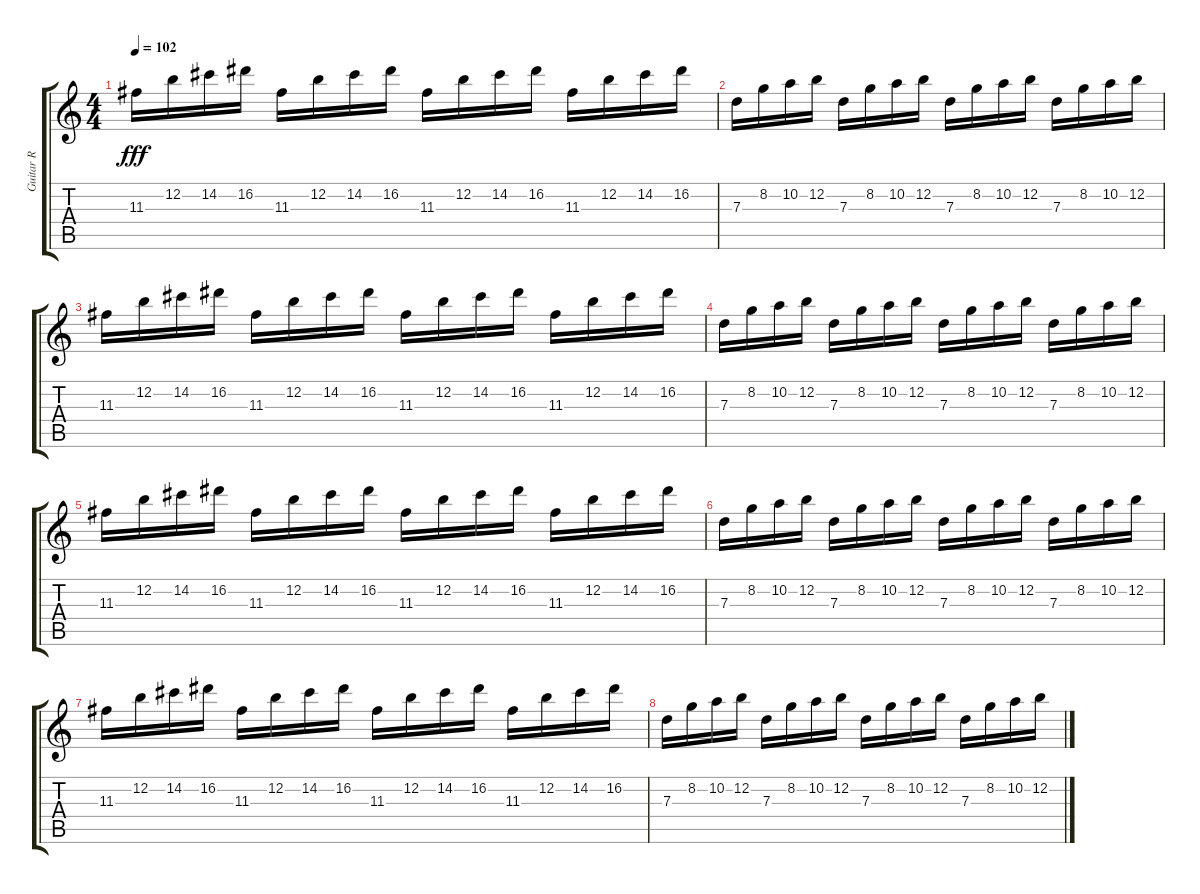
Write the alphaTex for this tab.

\track ("Guitar R" "Guitar R") {instrument distortionguitar}
\staff {score tabs}
\tuning (E4 B3 G3 D3 A2 E2) {hide}
\ts (4 4)
\tempo 102
\clef g2
\ks c
11.3.16{dy fff volume 11} 12.2.16 14.2.16 16.2.16 11.3.16 12.2.16 14.2.16 16.2.16 11.3.16 12.2.16 14.2.16 16.2.16 11.3.16 12.2.16 14.2.16 16.2.16 |
7.3.16 8.2.16 10.2.16 12.2.16 7.3.16 8.2.16 10.2.16 12.2.16 7.3.16 8.2.16 10.2.16 12.2.16 7.3.16 8.2.16 10.2.16 12.2.16 |
11.3.16 12.2.16 14.2.16 16.2.16 11.3.16 12.2.16 14.2.16 16.2.16 11.3.16 12.2.16 14.2.16 16.2.16 11.3.16 12.2.16 14.2.16 16.2.16 |
7.3.16 8.2.16 10.2.16 12.2.16 7.3.16 8.2.16 10.2.16 12.2.16 7.3.16 8.2.16 10.2.16 12.2.16 7.3.16 8.2.16 10.2.16 12.2.16 |
11.3.16 12.2.16 14.2.16 16.2.16 11.3.16 12.2.16 14.2.16 16.2.16 11.3.16 12.2.16 14.2.16 16.2.16 11.3.16 12.2.16 14.2.16 16.2.16 |
7.3.16 8.2.16 10.2.16 12.2.16 7.3.16 8.2.16 10.2.16 12.2.16 7.3.16 8.2.16 10.2.16 12.2.16 7.3.16 8.2.16 10.2.16 12.2.16 |
11.3.16 12.2.16 14.2.16 16.2.16 11.3.16 12.2.16 14.2.16 16.2.16 11.3.16 12.2.16 14.2.16 16.2.16 11.3.16 12.2.16 14.2.16 16.2.16 |
7.3.16 8.2.16 10.2.16 12.2.16 7.3.16 8.2.16 10.2.16 12.2.16 7.3.16 8.2.16 10.2.16 12.2.16 7.3.16 8.2.16 10.2.16 12.2.16
